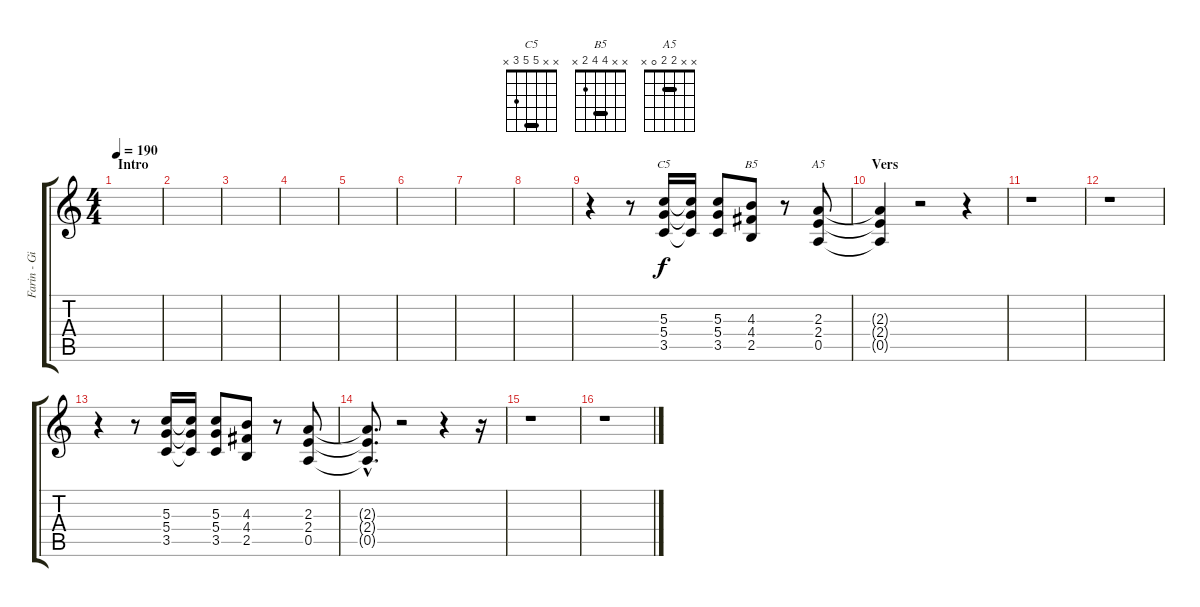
\track ("Farin - Gitarre 1" "Farin - Gi") {instrument overdrivenguitar}
\staff {score tabs}
\tuning (E4 B3 G3 D3 A2 E2) {hide}
\chord ("C5" x x 5 5 3 x) {barre 5}
\chord ("B5" x x 4 4 2 x) {barre 4}
\chord ("A5" x x 2 2 0 x) {barre 2}
\ts (4 4)
\section ("" "Intro")
\tempo 190
\clef g2
\ks c
|
|
|
|
|
|
|
|
r.4 r.8 (5.3 5.4 3.5).16{ch "C5"} (5.3{t} 5.4{t} 3.5{t}).16 (5.3 5.4 3.5).8 (4.3 4.4 2.5).8{ch "B5"} r.8 (2.3 2.4 0.5).8{ch "A5"} |
\section ("" "Vers")
(2.3{t} 2.4{t} 0.5{t}).4 r.2 r.4 |
r.1 |
r.1 |
r.4 r.8 (5.3 5.4 3.5).16 (5.3{t} 5.4{t} 3.5{t}).16 (5.3 5.4 3.5).8 (4.3 4.4 2.5).8 r.8 (2.3 2.4 0.5).8 |
(2.3{hac t} 2.4{hac t} 0.5{hac t}).8{d} r.2 r.4 r.16 |
r.1 |
r.1
